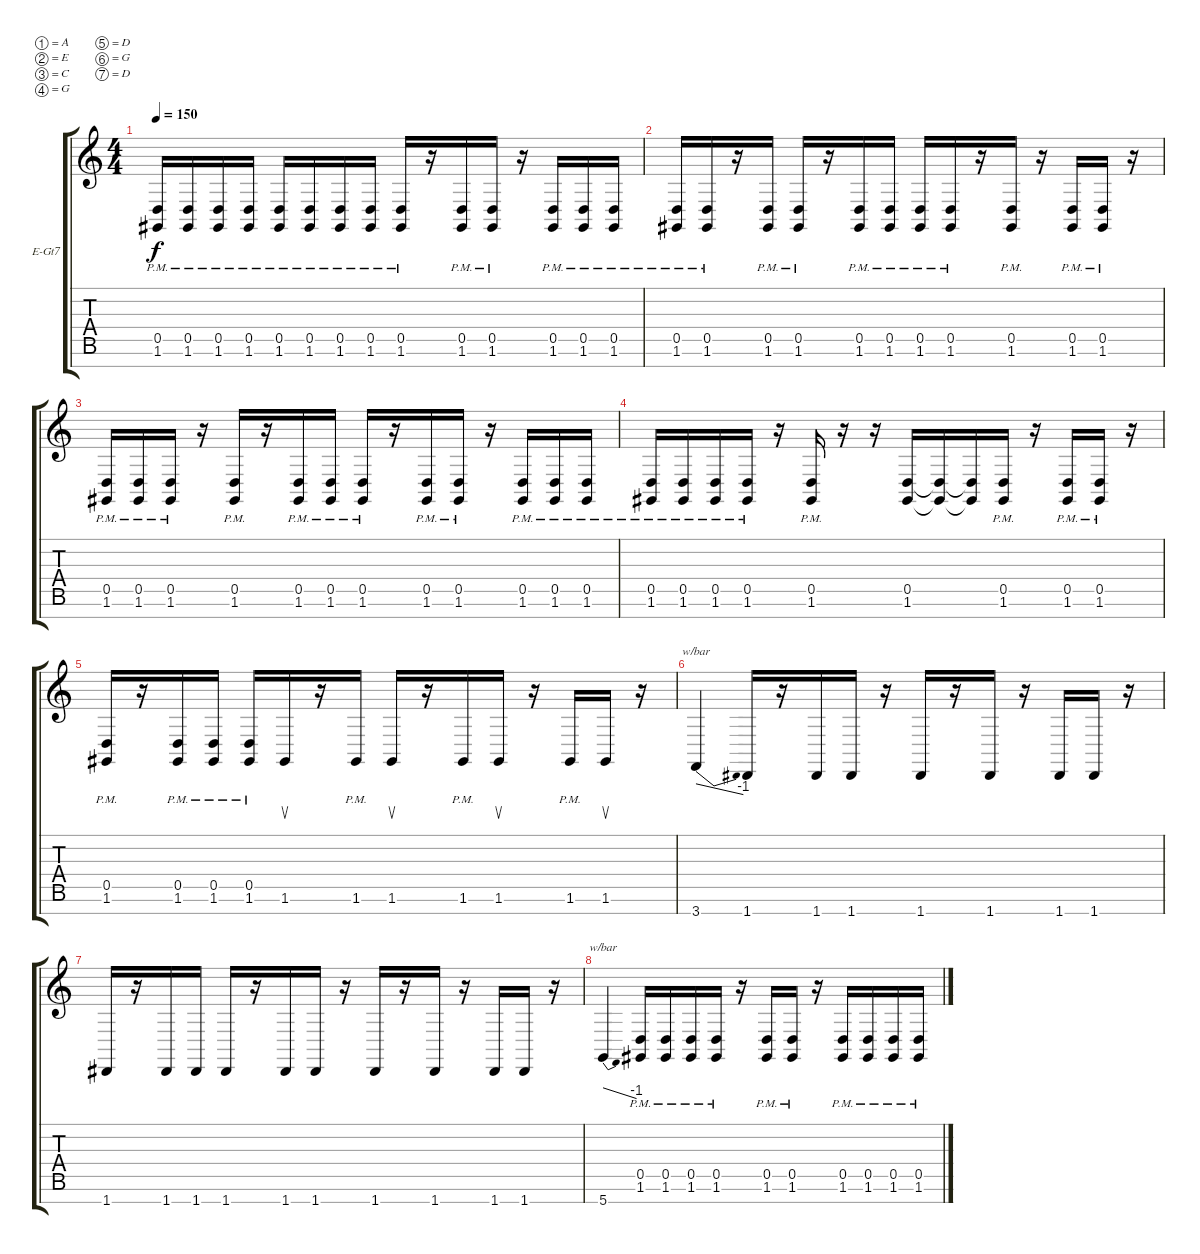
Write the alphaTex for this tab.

\defaultSystemsLayout 4
\bracketExtendMode groupsimilarinstruments
\firstSystemTrackNameOrientation horizontal
\otherSystemsTrackNameOrientation horizontal
\track ("Rhytm L" "E-Gt7") {instrument distortionguitar}
\staff {score tabs}
\tuning (A3 E3 C3 G2 D2 G1 D1)
\ts (4 4)
\tempo 150
\clef g2
\ks c
(1.6{pm} 0.5{pm}).16{dy f} (1.6{pm} 0.5{pm}).16 (1.6{pm} 0.5{pm}).16 (1.6{pm} 0.5{pm}).16 (1.6{pm} 0.5{pm}).16 (1.6{pm} 0.5{pm}).16 (1.6{pm} 0.5{pm}).16 (1.6{pm} 0.5{pm}).16 (1.6{pm} 0.5{pm}).16 r.16 (1.6{pm} 0.5{pm}).16 (1.6{pm} 0.5{pm}).16 r.16 (1.6{pm} 0.5{pm}).16 (1.6{pm} 0.5{pm}).16 (1.6{pm} 0.5{pm}).16 |
(1.6{pm} 0.5{pm}).16 (1.6{pm} 0.5{pm}).16 r.16 (1.6{pm} 0.5{pm}).16 (1.6{pm} 0.5{pm}).16 r.16 (1.6{pm} 0.5{pm}).16 (1.6{pm} 0.5{pm}).16 (1.6{pm} 0.5{pm}).16 (1.6{pm} 0.5{pm}).16 r.16 (1.6{pm} 0.5{pm}).16 r.16 (1.6{pm} 0.5{pm}).16 (1.6{pm} 0.5{pm}).16 r.16 |
(1.6{pm} 0.5{pm}).16 (1.6{pm} 0.5{pm}).16 (1.6{pm} 0.5{pm}).16 r.16 (1.6{pm} 0.5{pm}).16 r.16 (1.6{pm} 0.5{pm}).16 (1.6{pm} 0.5{pm}).16 (1.6{pm} 0.5{pm}).16 r.16 (1.6{pm} 0.5{pm}).16 (1.6{pm} 0.5{pm}).16 r.16 (1.6{pm} 0.5{pm}).16 (1.6{pm} 0.5{pm}).16 (1.6{pm} 0.5{pm}).16 |
(1.6{pm} 0.5{pm}).16 (1.6{pm} 0.5{pm}).16 (1.6{pm} 0.5{pm}).16 (1.6{pm} 0.5{pm}).16 r.16 (1.6{pm} 0.5{pm}).16 r.16 r.16 (1.6 0.5).16 (1.6{t} 0.5{t}).16 (1.6{t} 0.5{t}).16 (1.6{pm} 0.5{pm}).16 r.16 (1.6{pm} 0.5{pm}).16 (1.6{pm} 0.5{pm}).16 r.16 |
(1.6{pm} 0.5{pm}).16 r.16 (1.6{pm} 0.5{pm}).16 (1.6{pm} 0.5{pm}).16 (1.6{pm} 0.5{pm}).16 1.6.16{su} r.16 1.6{pm}.16 1.6.16{su} r.16 1.6{pm}.16 1.6.16{su} r.16 1.6{pm}.16 1.6.16{su} r.16 |
3.7.4{tbe (dive default 0 0 60 -4)} 1.7.16 r.16 1.7.16 1.7.16 r.16 1.7.16 r.16 1.7.16 r.16 1.7.16 1.7.16 r.16 |
1.7.16 r.16 1.7.16 1.7.16 1.7.16 r.16 1.7.16 1.7.16 r.16 1.7.16 r.16 1.7.16 r.16 1.7.16 1.7.16 r.16 |
5.7.4{tbe (dive default 0 0 60 -4)} (1.6{pm} 0.5{pm}).16 (1.6{pm} 0.5{pm}).16 (1.6{pm} 0.5{pm}).16 (1.6{pm} 0.5{pm}).16 r.16 (1.6{pm} 0.5{pm}).16 (1.6{pm} 0.5{pm}).16 r.16 (1.6{pm} 0.5{pm}).16 (1.6{pm} 0.5{pm}).16 (1.6{pm} 0.5{pm}).16 (1.6{pm} 0.5{pm}).16
